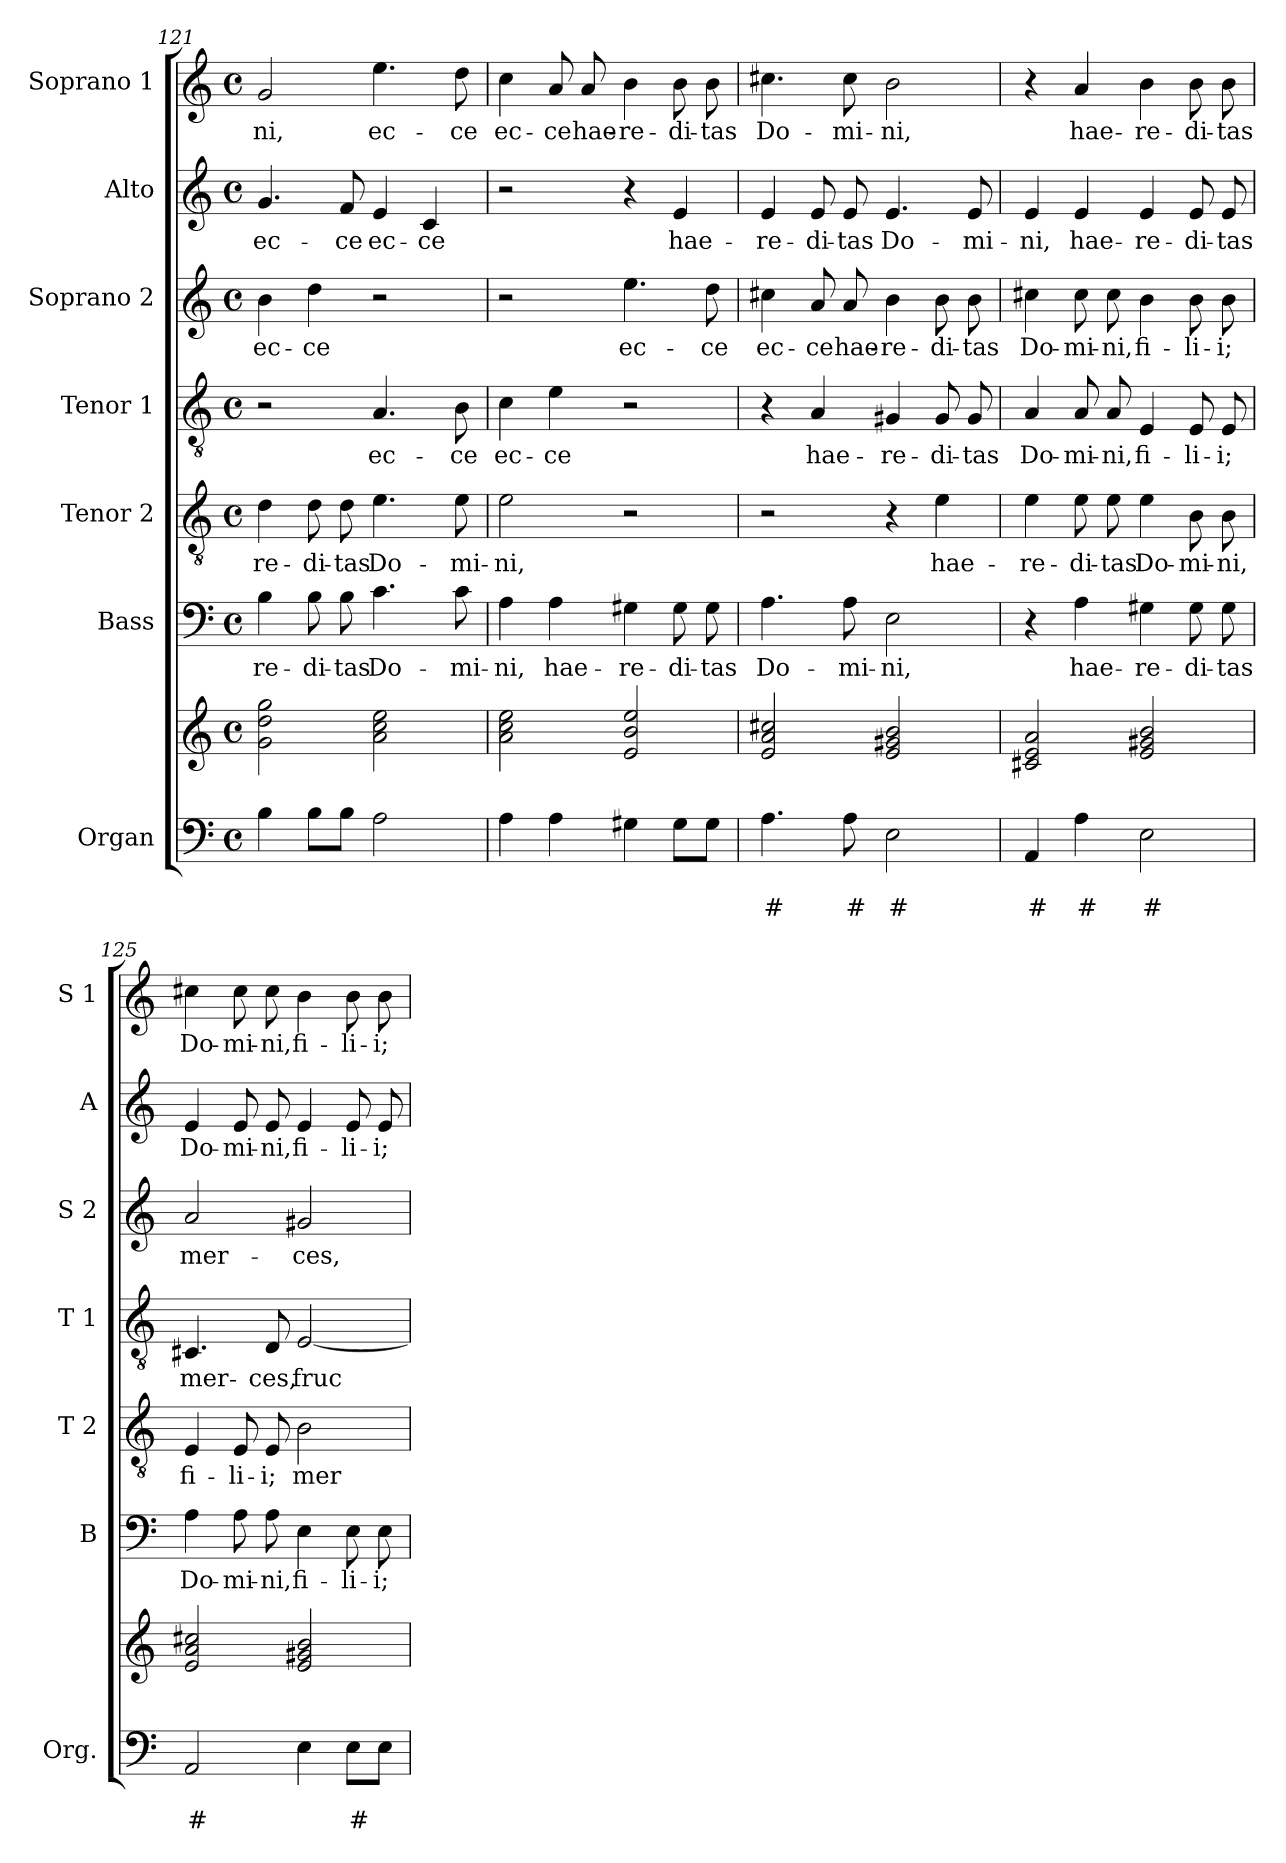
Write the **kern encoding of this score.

**kern	**text	**text	**kern	**kern	**text	**kern	**text	**kern	**text	**kern	**text	**kern	**text	**kern	**text
*part7	*part7	*part7	*part7	*part6	*part6	*part5	*part5	*part4	*part4	*part3	*part3	*part2	*part2	*part1	*part1
*staff8	*staff8	*staff8	*staff7	*staff6	*staff6	*staff5	*staff5	*staff4	*staff4	*staff3	*staff3	*staff2	*staff2	*staff1	*staff1
*I"Organ	*	*	*	*I"Bass	*	*I"Tenor 2	*	*I"Tenor 1	*	*I"Soprano 2	*	*I"Alto	*	*I"Soprano 1	*
*I'Org.	*	*	*	*I'B	*	*I'T 2	*	*I'T 1	*	*I'S 2	*	*I'A	*	*I'S 1	*
*clefF4	*	*	*clefG2	*clefF4	*	*clefGv2	*	*clefGv2	*	*clefG2	*	*clefG2	*	*clefG2	*
*k[]	*	*	*k[]	*k[]	*	*k[]	*	*k[]	*	*k[]	*	*k[]	*	*k[]	*
*C:	*	*	*C:	*C:	*	*C:	*	*C:	*	*C:	*	*C:	*	*C:	*
*M4/4	*	*	*M4/4	*M4/4	*	*M4/4	*	*M4/4	*	*M4/4	*	*M4/4	*	*M4/4	*
*met(c)	*	*	*met(c)	*met(c)	*	*met(c)	*	*met(c)	*	*met(c)	*	*met(c)	*	*met(c)	*
=121	=121	=121	=121	=121	=121	=121	=121	=121	=121	=121	=121	=121	=121	=121	=121
!	!	!	!	!	!LO:LY:b	!	!LO:LY:b	!	!	!	!LO:LY:b	!	!LO:LY:b	!	!LO:LY:b
4B\	.	.	2g!\ 2dd!\ 2gg!\	4B\	-re-	4d\	-re-	2r	.	4b\	ec-	4.g/	ec-	2g/	-ni,
!	!	!	!	!	!LO:LY:b	!	!LO:LY:b	!	!	!	!LO:LY:b	!	!	!	!
8B\L	.	.	.	8B\	-di-	8d\	-di-	.	.	4dd\	-ce	.	.	.	.
!	!	!	!	!	!LO:LY:b	!	!LO:LY:b	!	!	!	!	!	!LO:LY:b	!	!
8B\J	.	.	.	8B\	-tas	8d\	-tas	.	.	.	.	8f/	-ce	.	.
!	!	!	!	!	!LO:LY:b	!	!LO:LY:b	!	!LO:LY:b	!	!	!	!LO:LY:b	!	!LO:LY:b
2A\	.	.	2a!\ 2cc!\ 2ee!\	4.c\	Do-	4.e\	Do-	4.A/	ec-	2r	.	4e/	ec-	4.ee\	ec-
!	!	!	!	!	!	!	!	!	!	!	!	!	!LO:LY:b	!	!
.	.	.	.	.	.	.	.	.	.	.	.	4c/	-ce	.	.
!	!	!	!	!	!LO:LY:b	!	!LO:LY:b	!	!LO:LY:b	!	!	!	!	!	!LO:LY:b
.	.	.	.	8c\	-mi-	8e\	-mi-	8B\	-ce	.	.	.	.	8dd\	-ce
=122	=122	=122	=122	=122	=122	=122	=122	=122	=122	=122	=122	=122	=122	=122	=122
!	!	!	!	!	!LO:LY:b	!	!LO:LY:b	!	!LO:LY:b	!	!	!	!	!	!LO:LY:b
4A\	.	.	2a!\ 2cc!\ 2ee!\	4A\	-ni,	2e\	-ni,	4c\	ec-	2r	.	2r	.	4cc\	ec-
!	!	!	!	!	!LO:LY:b	!	!	!	!LO:LY:b	!	!	!	!	!	!LO:LY:b
4A\	.	.	.	4A\	hae-	.	.	4e\	-ce	.	.	.	.	8a/	-ce
!	!	!	!	!	!	!	!	!	!	!	!	!	!	!	!LO:LY:b
.	.	.	.	.	.	.	.	.	.	.	.	.	.	8a/	hae-
!	!	!	!	!	!LO:LY:b	!	!	!	!	!	!LO:LY:b	!	!	!	!LO:LY:b
4G#X\	.	.	2e!/ 2b!/ 2ee!/	4G#X\	-re-	2r	.	2r	.	4.ee\	ec-	4r	.	4b\	-re-
!	!	!	!	!	!LO:LY:b	!	!	!	!	!	!	!	!LO:LY:b	!	!LO:LY:b
8G#\L	.	.	.	8G#\	-di-	.	.	.	.	.	.	4e/	hae-	8b\	-di-
!	!	!	!	!	!LO:LY:b	!	!	!	!	!	!LO:LY:b	!	!	!	!LO:LY:b
8G#\J	.	.	.	8G#\	-tas	.	.	.	.	8dd\	-ce	.	.	8b\	-tas
!!LO:LB:g=z
=123	=123	=123	=123	=123	=123	=123	=123	=123	=123	=123	=123	=123	=123	=123	=123
!	!	!LO:LY:b	!	!	!LO:LY:b	!	!	!	!	!	!LO:LY:b	!	!LO:LY:b	!	!LO:LY:b
4.A\	.	#	2e!/ 2a!/ 2cc#X!/	4.A\	Do-	2r	.	4r	.	4cc#X\	ec-	4e/	-re-	4.cc#X\	Do-
!	!	!	!	!	!	!	!	!	!LO:LY:b	!	!LO:LY:b	!	!LO:LY:b	!	!
.	.	.	.	.	.	.	.	4A/	hae-	8a/	-ce	8e/	-di-	.	.
!	!	!LO:LY:b	!	!	!LO:LY:b	!	!	!	!	!	!LO:LY:b	!	!LO:LY:b	!	!LO:LY:b
8A\	.	#	.	8A\	-mi-	.	.	.	.	8a/	hae-	8e/	-tas	8cc#\	-mi-
!	!	!LO:LY:b	!	!	!LO:LY:b	!	!	!	!LO:LY:b	!	!LO:LY:b	!	!LO:LY:b	!	!LO:LY:b
2E\	.	#	2e!/ 2g#X!/ 2b!/	2E\	-ni,	4r	.	4G#X/	-re-	4b\	-re-	4.e/	Do-	2b\	-ni,
!	!	!	!	!	!	!	!LO:LY:b	!	!LO:LY:b	!	!LO:LY:b	!	!	!	!
.	.	.	.	.	.	4e\	hae-	8G#/	-di-	8b\	-di-	.	.	.	.
!	!	!	!	!	!	!	!	!	!LO:LY:b	!	!LO:LY:b	!	!LO:LY:b	!	!
.	.	.	.	.	.	.	.	8G#/	-tas	8b\	-tas	8e/	-mi-	.	.
=124	=124	=124	=124	=124	=124	=124	=124	=124	=124	=124	=124	=124	=124	=124	=124
!	!	!LO:LY:b	!	!	!	!	!LO:LY:b	!	!LO:LY:b	!	!LO:LY:b	!	!LO:LY:b	!	!
4AA/	.	#	2c#X!/ 2e!/ 2a!/	4r	.	4e\	-re-	4A/	Do-	4cc#X\	Do-	4e/	-ni,	4r	.
!	!	!LO:LY:b	!	!	!LO:LY:b	!	!LO:LY:b	!	!LO:LY:b	!	!LO:LY:b	!	!LO:LY:b	!	!LO:LY:b
4A\	.	#	.	4A\	hae-	8e\	-di-	8A/	-mi-	8cc#\	-mi-	4e/	hae-	4a/	hae-
!	!	!	!	!	!	!	!LO:LY:b	!	!LO:LY:b	!	!LO:LY:b	!	!	!	!
.	.	.	.	.	.	8e\	-tas	8A/	-ni,	8cc#\	-ni,	.	.	.	.
!	!	!LO:LY:b	!	!	!LO:LY:b	!	!LO:LY:b	!	!LO:LY:b	!	!LO:LY:b	!	!LO:LY:b	!	!LO:LY:b
2E\	.	#	2e!/ 2g#X!/ 2b!/	4G#X\	-re-	4e\	Do-	4E/	fi-	4b\	fi-	4e/	-re-	4b\	-re-
!	!	!	!	!	!LO:LY:b	!	!LO:LY:b	!	!LO:LY:b	!	!LO:LY:b	!	!LO:LY:b	!	!LO:LY:b
.	.	.	.	8G#\	-di-	8B\	-mi-	8E/	-li-	8b\	-li-	8e/	-di-	8b\	-di-
!	!	!	!	!	!LO:LY:b	!	!LO:LY:b	!	!LO:LY:b	!	!LO:LY:b	!	!LO:LY:b	!	!LO:LY:b
.	.	.	.	8G#\	-tas	8B\	-ni,	8E/	-i;	8b\	-i;	8e/	-tas	8b\	-tas
=125	=125	=125	=125	=125	=125	=125	=125	=125	=125	=125	=125	=125	=125	=125	=125
!	!	!LO:LY:b	!	!	!LO:LY:b	!	!LO:LY:b	!	!LO:LY:b	!	!LO:LY:b	!	!LO:LY:b	!	!LO:LY:b
2AA/	.	#	2e!/ 2a!/ 2cc#X!/	4A\	Do-	4E/	fi-	4.C#X/	mer-	2a/	mer-	4e/	Do-	4cc#X\	Do-
!	!	!	!	!	!LO:LY:b	!	!LO:LY:b	!	!	!	!	!	!LO:LY:b	!	!LO:LY:b
.	.	.	.	8A\	-mi-	8E/	-li-	.	.	.	.	8e/	-mi-	8cc#\	-mi-
!	!	!	!	!	!LO:LY:b	!	!LO:LY:b	!	!LO:LY:b	!	!	!	!LO:LY:b	!	!LO:LY:b
.	.	.	.	8A\	-ni,	8E/	-i;	8D/	-ces,	.	.	8e/	-ni,	8cc#\	-ni,
!	!	!	!	!	!LO:LY:b	!	!LO:LY:b	!	!LO:LY:b	!	!LO:LY:b	!	!LO:LY:b	!	!LO:LY:b
4E\	.	.	2e!/ 2g#X!/ 2b!/	4E\	fi-	2B\	mer-	[2E/	fruc-	2g#X/	-ces,	4e/	fi-	4b\	fi-
!	!	!LO:LY:b	!	!	!LO:LY:b	!	!	!	!	!	!	!	!LO:LY:b	!	!LO:LY:b
8E\L	.	#	.	8E\	-li-	.	.	.	.	.	.	8e/	-li-	8b\	-li-
!	!	!	!	!	!LO:LY:b	!	!	!	!	!	!	!	!LO:LY:b	!	!LO:LY:b
8E\J	.	.	.	8E\	-i;	.	.	.	.	.	.	8e/	-i;	8b\	-i;
=	=	=	=	=	=	=	=	=	=	=	=	=	=	=	=
*-	*-	*-	*-	*-	*-	*-	*-	*-	*-	*-	*-	*-	*-	*-	*-
